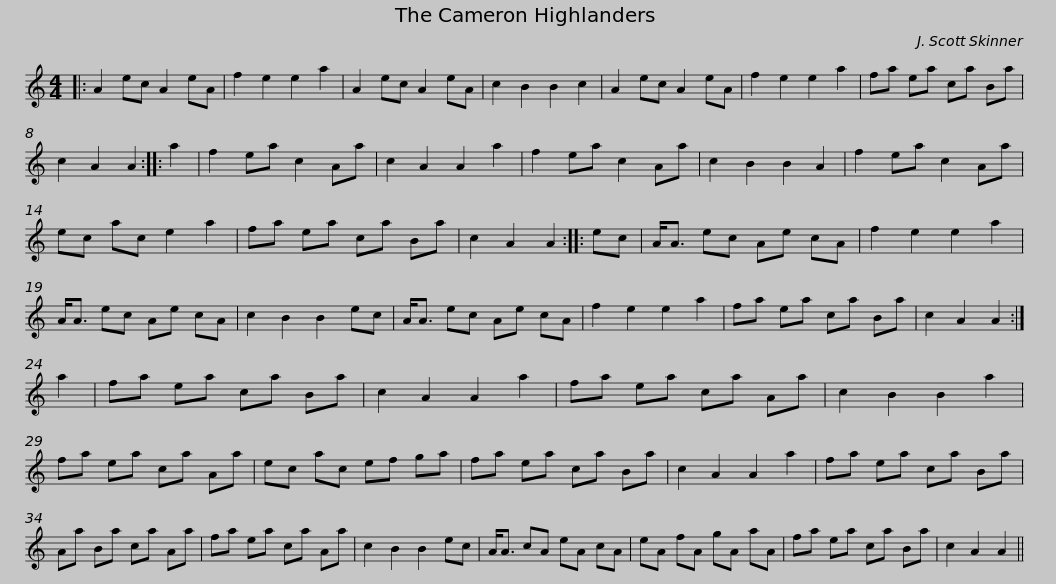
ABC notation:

X:1
L:1/8
M:4/4
I:linebreak $
K:C
V:1 treble
V:1
|: A2 ec A2 eA | f2 e2 e2 a2 | A2 ec A2 eA | c2 B2 B2 c2 | A2 ec A2 eA | %5
 f2 e2 e2 a2 | fa ea ca Ba | c2 A2 A2 ::$ a2 | f2 ea c2 Aa | %10
 c2 A2 A2 a2 | f2 ea c2 Aa | c2 B2 B2 A2 | f2 ea c2 Aa | ec ac e2 a2 | %15
 fa ea ca Ba |$ c2 A2 A2 :: ec | A<A ec Ae cA | f2 e2 e2 a2 | %20
 A<A ec Ae cA | c2 B2 B2 ec | A<A ec Ae cA | f2 e2 e2 a2 |$ fa ea ca Ba | %25
 c2 A2 A2 :| a2 | fa ea ca Ba | c2 A2 A2 a2 | fa ea ca Aa | %30
 c2 B2 B2 a2 | fa ea ca Aa |$ ec ac ef ga | fa ea ca Ba | c2 A2 A2 a2 | %35
 fa ea ca Ba | Aa Ba ca Aa | fa ea ca Aa |$ c2 B2 B2 ec | A<A cA eA cA | %40
 eA fA gA aA | fa ea ca Ba | c2 A2 A2 || %43
